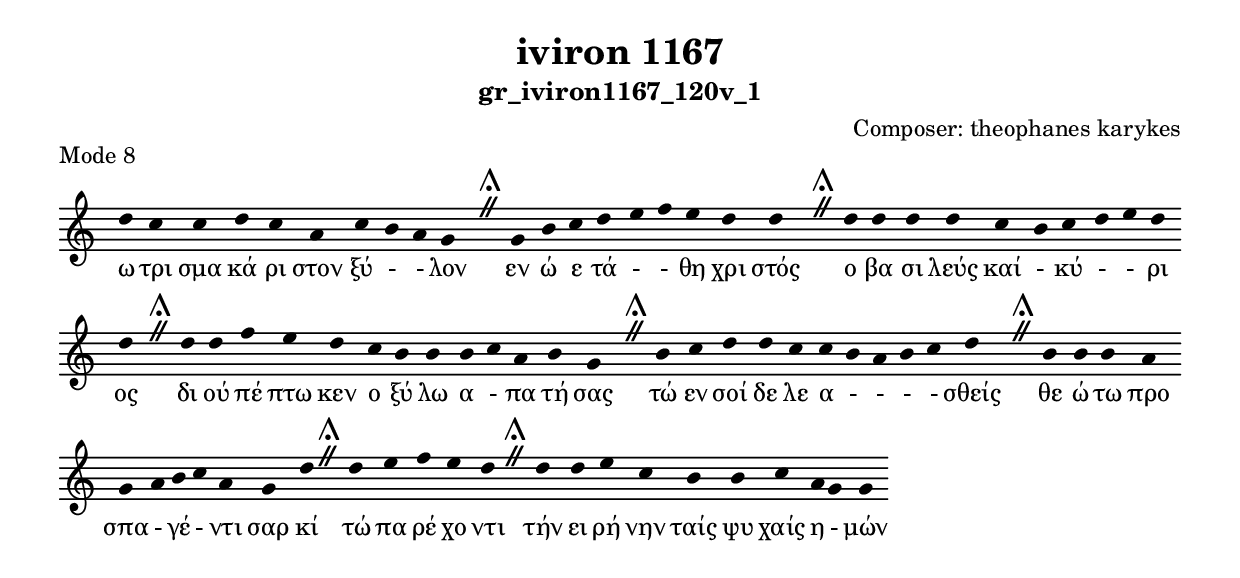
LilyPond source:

\include "gregorian.ly"

	\header {
 	  title = "iviron 1167"
	  subtitle = "gr_iviron1167_120v_1"
	  composer = "Composer: theophanes karykes"
	  piece = "Mode 8"
	}

	chant = {
	  d''4 c''4 c''4 d''4 c''4 a'4 c''4 b'4 a'4 g'4 \divisioMaior
 g'4 b'4 c''4 d''4 e''4 f''4 e''4 d''4 d''4 \divisioMaior
 d''4 d''4 d''4 d''4 c''4 b'4 c''4 d''4 e''4 d''4 d''4 \divisioMaior
 d''4 d''4 f''4 e''4 d''4 c''4 b'4 b'4 b'4 c''4 a'4 b'4 g'4 \divisioMaior
 b'4 c''4 d''4 d''4 c''4 c''4 b'4 a'4 b'4 c''4 d''4 \divisioMaior
 b'4 b'4 b'4 a'4 g'4 a'4 b'4 c''4 a'4 g'4 d''4 \divisioMaior
 d''4 e''4 f''4 e''4 d''4 \divisioMaior
 d''4 d''4 e''4 c''4 b'4 b'4 c''4 a'4 g'4 g'4\finalis
	}

	verba = \lyricmode {ω τρι σμα κά ρι στον ξύ -  - λον 
εν ώ ε τά -  - θη χρι στός 
ο βα σι λεύς καί - κύ -  - ρι ος 
δι ού πέ πτω κεν ο ξύ λω α - πα τή σας 
τώ εν σοί δε λε α -  -  -  - σθείς 
θε ώ τω προ σπα - γέ - ντι σαρ κί 
τώ πα ρέ χο ντι 
τήν ει ρή νην ταίς ψυ χαίς η - μών 
	}


	\score {
	  \new Staff <<
	  \new Voice = "melody" \chant
	  \new Lyrics = "one" \lyricsto melody \verba
	  >>
	  \layout {
	    \context {
	      \Staff
	      \remove "Time_signature_engraver"
	      \remove "Bar_engraver"
	    }
	    \context {
	      \Voice
	      \remove "Stem_engraver"
	    }
	  }
	}